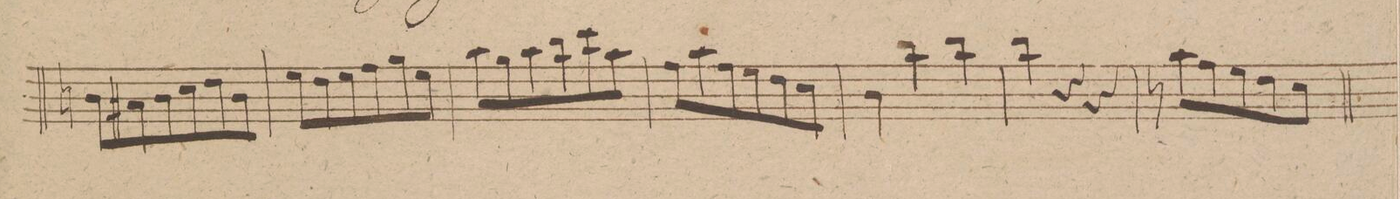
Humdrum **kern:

**kern
*I"Organo.
*clefF4
*k[f#]
*M3/4
8Dn\L
8C#X/
8D\
8E\
8F#\
8D\J
=7
8G\L
8F#\
8G\
8A\
8B\
8G\J
=8
*8\left
8c\L
*8\right
8B\
8c\
8d\
8e\
*8\left
8c\J
=9
*8\right
8A\L
*8\left
8c\
*8\right
8A\
8G\
8F#\
8E\J
=10
*4\right
4D\
4d\
4d\
=11
4d\
4r
4r
=12
8r
8c\L
8A\
8G\
8F#\
8E\J
=13
*-
